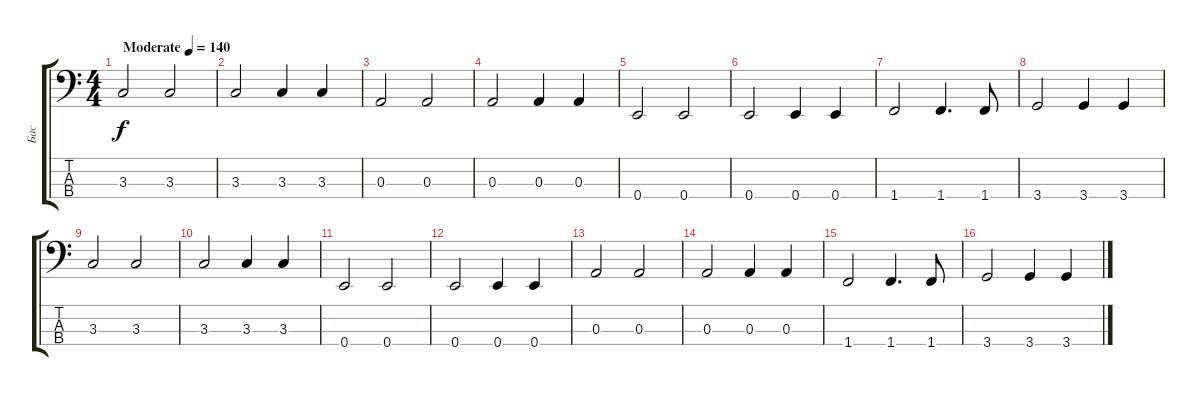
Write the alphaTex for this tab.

\track ("Бас" "Бас") {instrument electricbassfinger}
\staff {score tabs}
\tuning (G2 D2 A1 E1) {hide}
\ts (4 4)
\tempo (140 "Moderate")
\clef f4
\ks c
3.3.2{dy f instrument electricbassfinger} 3.3.2 |
3.3.2 3.3.4 3.3.4 |
0.3.2 0.3.2 |
0.3.2 0.3.4 0.3.4 |
0.4.2 0.4.2 |
0.4.2 0.4.4 0.4.4 |
1.4.2 1.4.4{d} 1.4.8 |
3.4.2 3.4.4 3.4.4 |
3.3.2 3.3.2 |
3.3.2 3.3.4 3.3.4 |
0.4.2 0.4.2 |
0.4.2 0.4.4 0.4.4 |
0.3.2 0.3.2 |
0.3.2 0.3.4 0.3.4 |
1.4.2 1.4.4{d} 1.4.8 |
3.4.2 3.4.4 3.4.4
